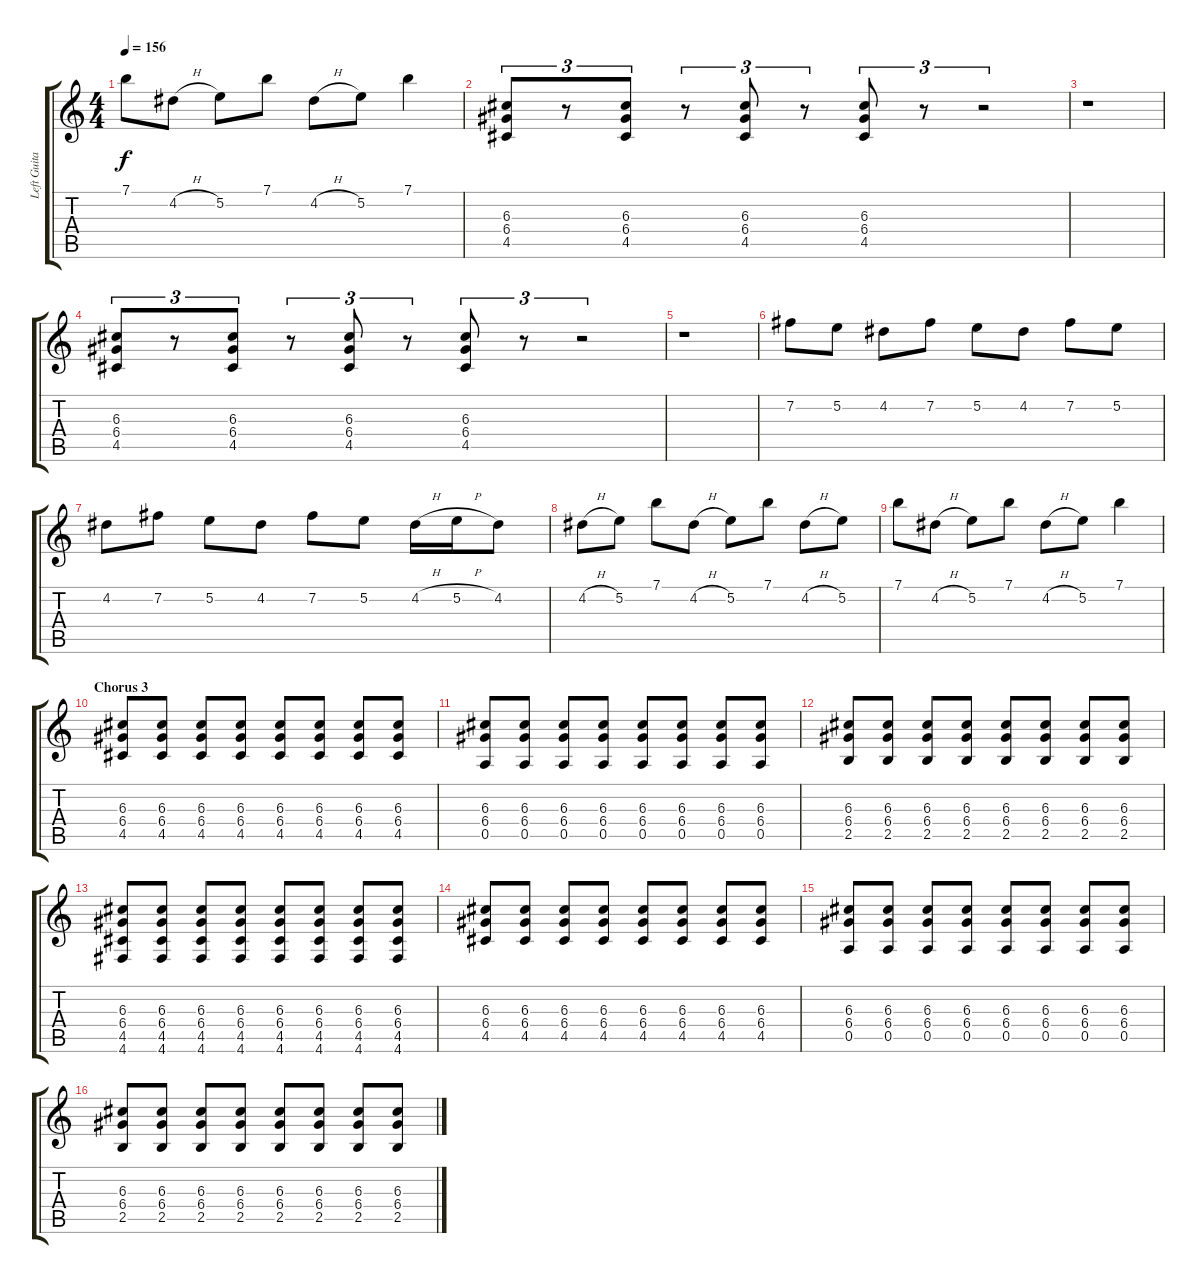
\track ("Left Guitar (rythm)" "Left Guita") {instrument distortionguitar}
\staff {score tabs}
\tuning (E4 B3 G3 D3 A2 D2) {hide}
\ts (4 4)
\tempo 156
\clef g2
\ks c
7.1.8{dy f} 4.2{h}.8 5.2.8 7.1.8 4.2{h}.8 5.2.8 7.1.4 |
(6.3 6.4 4.5).8{tu (3 2) volume 9 instrument distortionguitar} r.8{tu (3 2)} (6.3 6.4 4.5).8{tu (3 2)} r.8{tu (3 2)} (6.3 6.4 4.5).8{tu (3 2)} r.8{tu (3 2)} (6.3 6.4 4.5).8{tu (3 2)} r.8{tu (3 2)} r.2{tu (3 2)} |
r.1 |
(6.3 6.4 4.5).8{tu (3 2) volume 9 instrument distortionguitar} r.8{tu (3 2)} (6.3 6.4 4.5).8{tu (3 2)} r.8{tu (3 2)} (6.3 6.4 4.5).8{tu (3 2)} r.8{tu (3 2)} (6.3 6.4 4.5).8{tu (3 2)} r.8{tu (3 2)} r.2{tu (3 2)} |
r.1 |
7.2.8{volume 10 instrument electricguitarmuted} 5.2.8 4.2.8 7.2.8 5.2.8 4.2.8 7.2.8 5.2.8 |
4.2.8 7.2.8 5.2.8 4.2.8 7.2.8 5.2.8 4.2{h}.16 5.2{h}.16 4.2.8 |
4.2{h}.8{volume 11 instrument distortionguitar} 5.2.8 7.1.8 4.2{h}.8 5.2.8 7.1.8 4.2{h}.8 5.2.8 |
7.1.8 4.2{h}.8 5.2.8 7.1.8 4.2{h}.8 5.2.8 7.1.4 |
\section ("" "Chorus 3")
(6.3 6.4 4.5).8{volume 13} (6.3 6.4 4.5).8 (6.3 6.4 4.5).8 (6.3 6.4 4.5).8 (6.3 6.4 4.5).8 (6.3 6.4 4.5).8 (6.3 6.4 4.5).8 (6.3 6.4 4.5).8 |
(6.3 6.4 0.5).8 (6.3 6.4 0.5).8 (6.3 6.4 0.5).8 (6.3 6.4 0.5).8 (6.3 6.4 0.5).8 (6.3 6.4 0.5).8 (6.3 6.4 0.5).8 (6.3 6.4 0.5).8 |
(6.3 6.4 2.5).8 (6.3 6.4 2.5).8 (6.3 6.4 2.5).8 (6.3 6.4 2.5).8 (6.3 6.4 2.5).8 (6.3 6.4 2.5).8 (6.3 6.4 2.5).8 (6.3 6.4 2.5).8 |
(6.3 6.4 4.5 4.6).8 (6.3 6.4 4.5 4.6).8 (6.3 6.4 4.5 4.6).8 (6.3 6.4 4.5 4.6).8 (6.3 6.4 4.5 4.6).8 (6.3 6.4 4.5 4.6).8 (6.3 6.4 4.5 4.6).8 (6.3 6.4 4.5 4.6).8 |
(6.3 6.4 4.5).8 (6.3 6.4 4.5).8 (6.3 6.4 4.5).8 (6.3 6.4 4.5).8 (6.3 6.4 4.5).8 (6.3 6.4 4.5).8 (6.3 6.4 4.5).8 (6.3 6.4 4.5).8 |
(6.3 6.4 0.5).8 (6.3 6.4 0.5).8 (6.3 6.4 0.5).8 (6.3 6.4 0.5).8 (6.3 6.4 0.5).8 (6.3 6.4 0.5).8 (6.3 6.4 0.5).8 (6.3 6.4 0.5).8 |
(6.3 6.4 2.5).8 (6.3 6.4 2.5).8 (6.3 6.4 2.5).8 (6.3 6.4 2.5).8 (6.3 6.4 2.5).8 (6.3 6.4 2.5).8 (6.3 6.4 2.5).8 (6.3 6.4 2.5).8
